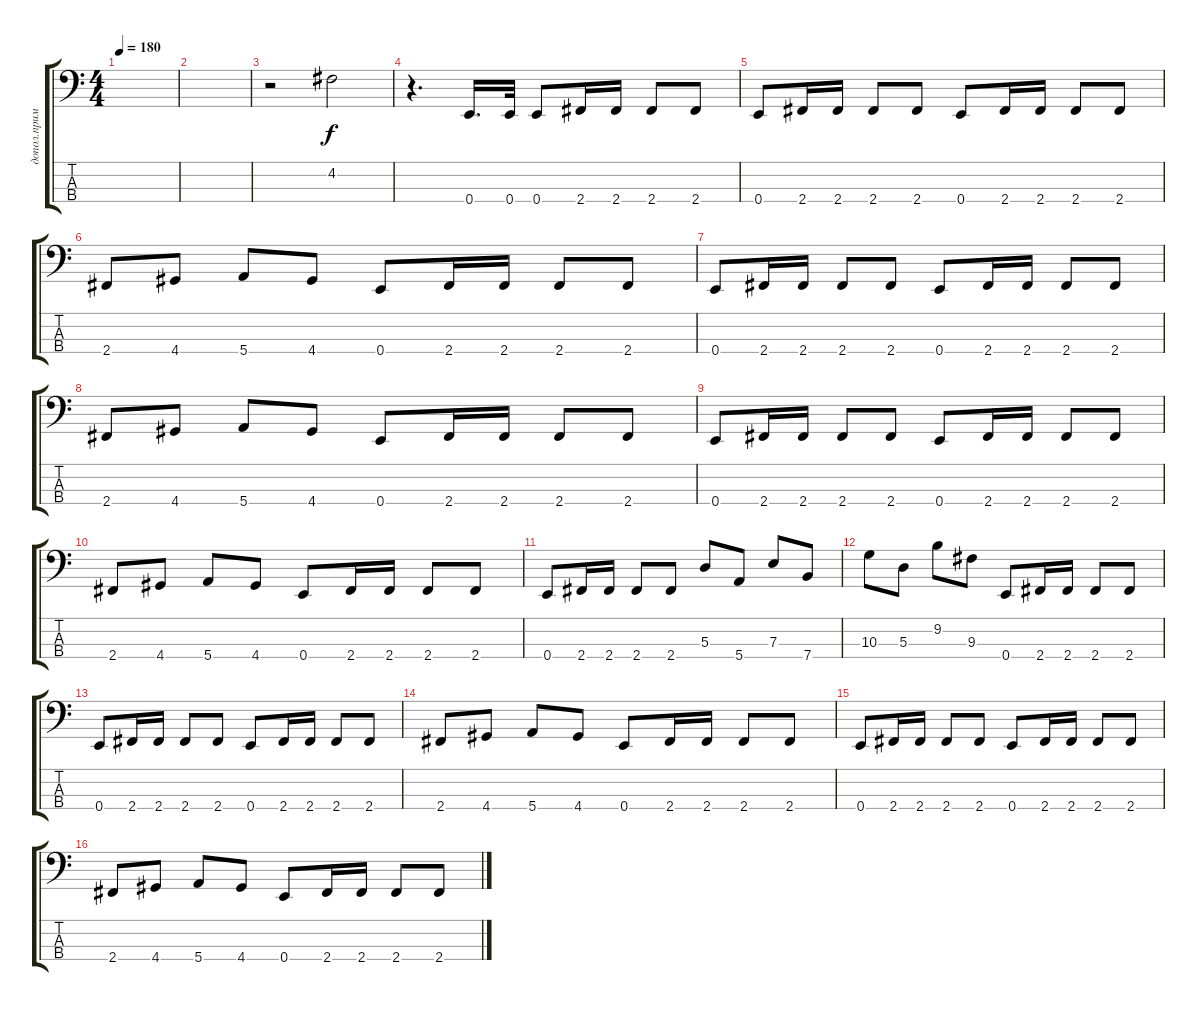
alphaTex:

\track ("допол.примочка" "допол.прим") {instrument electricbasspick}
\staff {score tabs}
\tuning (G2 D2 A1 E1) {hide}
\ts (4 4)
\tempo 180
\clef f4
\ks c
|
|
r.2 4.2.2 |
r.4{d} 0.4.16{d} 0.4.32 0.4.8 2.4.16 2.4.16 2.4.8 2.4.8 |
0.4.8 2.4.16 2.4.16 2.4.8 2.4.8 0.4.8 2.4.16 2.4.16 2.4.8 2.4.8 |
2.4.8 4.4.8 5.4.8 4.4.8 0.4.8 2.4.16 2.4.16 2.4.8 2.4.8 |
0.4.8 2.4.16 2.4.16 2.4.8 2.4.8 0.4.8 2.4.16 2.4.16 2.4.8 2.4.8 |
2.4.8 4.4.8 5.4.8 4.4.8 0.4.8 2.4.16 2.4.16 2.4.8 2.4.8 |
0.4.8 2.4.16 2.4.16 2.4.8 2.4.8 0.4.8 2.4.16 2.4.16 2.4.8 2.4.8 |
2.4.8 4.4.8 5.4.8 4.4.8 0.4.8 2.4.16 2.4.16 2.4.8 2.4.8 |
0.4.8 2.4.16 2.4.16 2.4.8 2.4.8 5.3.8 5.4.8 7.3.8 7.4.8 |
10.3.8 5.3.8 9.2.8 9.3.8 0.4.8 2.4.16 2.4.16 2.4.8 2.4.8 |
0.4.8 2.4.16 2.4.16 2.4.8 2.4.8 0.4.8 2.4.16 2.4.16 2.4.8 2.4.8 |
2.4.8 4.4.8 5.4.8 4.4.8 0.4.8 2.4.16 2.4.16 2.4.8 2.4.8 |
0.4.8 2.4.16 2.4.16 2.4.8 2.4.8 0.4.8 2.4.16 2.4.16 2.4.8 2.4.8 |
2.4.8 4.4.8 5.4.8 4.4.8 0.4.8 2.4.16 2.4.16 2.4.8 2.4.8
